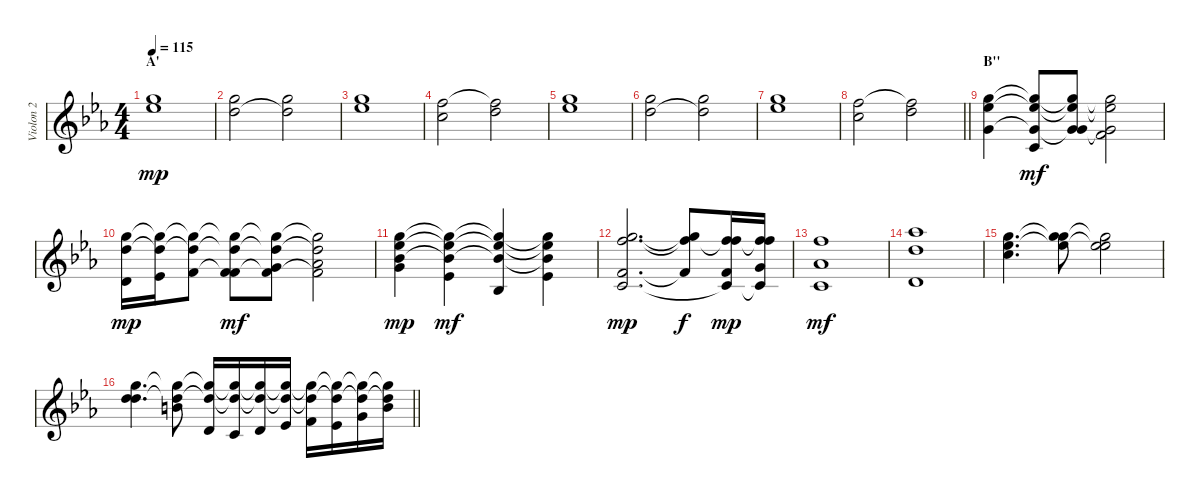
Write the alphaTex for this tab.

\track ("Violon 2" "Violon 2") {instrument stringensemble1}
\staff {score}
\tuning (E4 B3 G3 D3 A2 E2) {hide}
\ts (4 4)
\section ("" "A'")
\tempo 115
\clef g2
\ks cminor
(11.1 20.2).1{dy mp} |
(10.1 20.2).2 (10.1{t} 20.2).2 |
(11.1 20.2).1 |
(13.1 13.2).2 (13.1{t} 15.2).2 |
(11.1 20.2).1 |
(10.1 20.2).2 (10.1{t} 20.2).2 |
(11.1 20.2).1 |
\barLineRight lightlight
(13.1 13.2).2 (13.1{t} 15.2).2 |
\section ("" "B''")
(15.1 8.2 25.4).4 (15.1{t} 8.2{t} 5.3 25.4{t}).8{dy mf} (15.1{t} 8.2{t} 12.3 25.4{t}).8 (15.1{t} 8.2{t} 10.3 25.4{t}).2 |
(15.1 3.2 24.4).16{dy mp} (15.1{t} 4.2 24.4{t}).16 (15.1{t} 6.2 24.4{t}).8 (15.1{t} 6.2{t} 10.3 24.4{t}).8{dy mf} (15.1{t} 6.2{t} 12.3 24.4{t}).8 (15.1{t} 6.2{t} 13.3 24.4{t}).2 |
(15.1 11.2 12.3 25.4).4{dy mp} (15.1{t} 11.2{t} 8.3 25.4{t}).4{dy mf} (15.1{t} 11.2{t} 3.3 25.4{t}).4 (15.1{t} 11.2{t} 8.3 25.4{t}).4 |
(15.1 6.2 5.3 27.4).2{d dy mp} (15.1{t} 6.2{t} 27.4{t}).8{dy f} (13.1 6.2 5.3{t} 27.4{t}).16{dy mp} (13.1 8.2 5.3{t} 27.4{t}).16 |
(13.1 9.2 5.3).1{dy mf} |
(16.1 15.2 7.3).1 |
(15.1 16.2 17.3).4{d} (15.1{t} 16.2{t} 24.3).8 (15.1{t} 16.2{t} 20.3).2 |
\barLineRight lightlight
(15.1 15.2 19.3).4{d} (15.1{t} 12.2 19.3{t}).8 (15.1{t} 3.2 19.3{t}).16 (15.1{t} 1.2 19.3{t}).16 (15.1{t} 3.2 19.3{t}).16 (15.1{t} 4.2 19.3{t}).16 (15.1{t} 6.2 19.3{t}).16 (15.1{t} 4.2 19.3{t}).16 (15.1{t} 8.2 19.3{t}).16 (15.1{t} 12.2 19.3{t}).16
